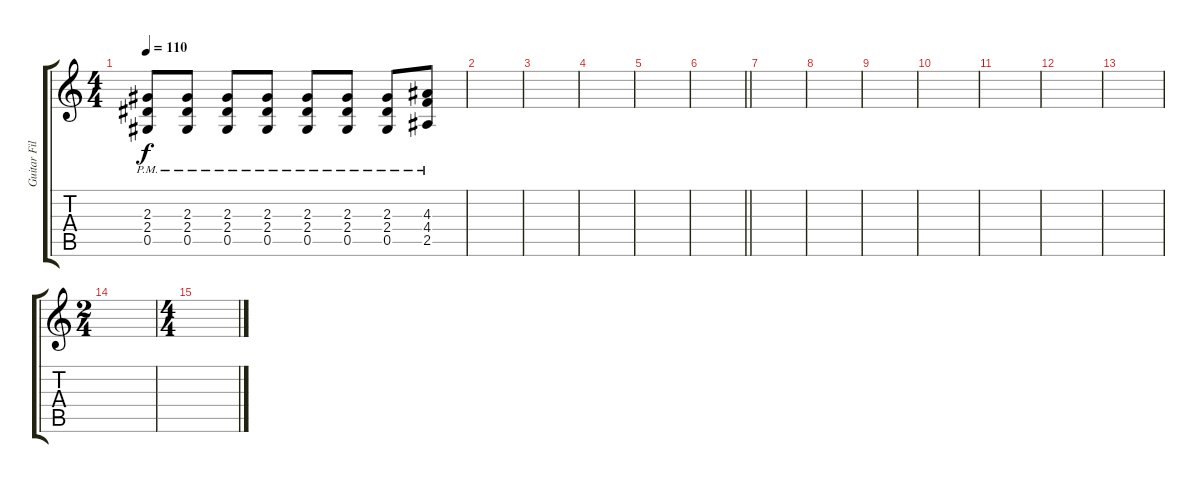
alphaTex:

\track ("Guitar Fills 1" "Guitar Fil") {instrument distortionguitar}
\staff {score tabs}
\tuning (Eb4 Bb3 Gb3 Db3 Ab2 Eb2) {hide}
\ts (4 4)
\tempo 110
\clef g2
\ks c
(2.3{pm} 2.4{pm} 0.5{pm}).8{dy f} (2.3{pm} 2.4{pm} 0.5{pm}).8 (2.3{pm} 2.4{pm} 0.5{pm}).8 (2.3{pm} 2.4{pm} 0.5{pm}).8 (2.3{pm} 2.4{pm} 0.5{pm}).8 (2.3{pm} 2.4{pm} 0.5{pm}).8 (2.3{pm} 2.4{pm} 0.5{pm}).8 (4.3{pm} 4.4{pm} 2.5{pm}).8 |
|
|
|
|
\barLineRight lightlight
|
|
|
|
|
|
|
|
\ts (2 4)
|
\ts (4 4)
